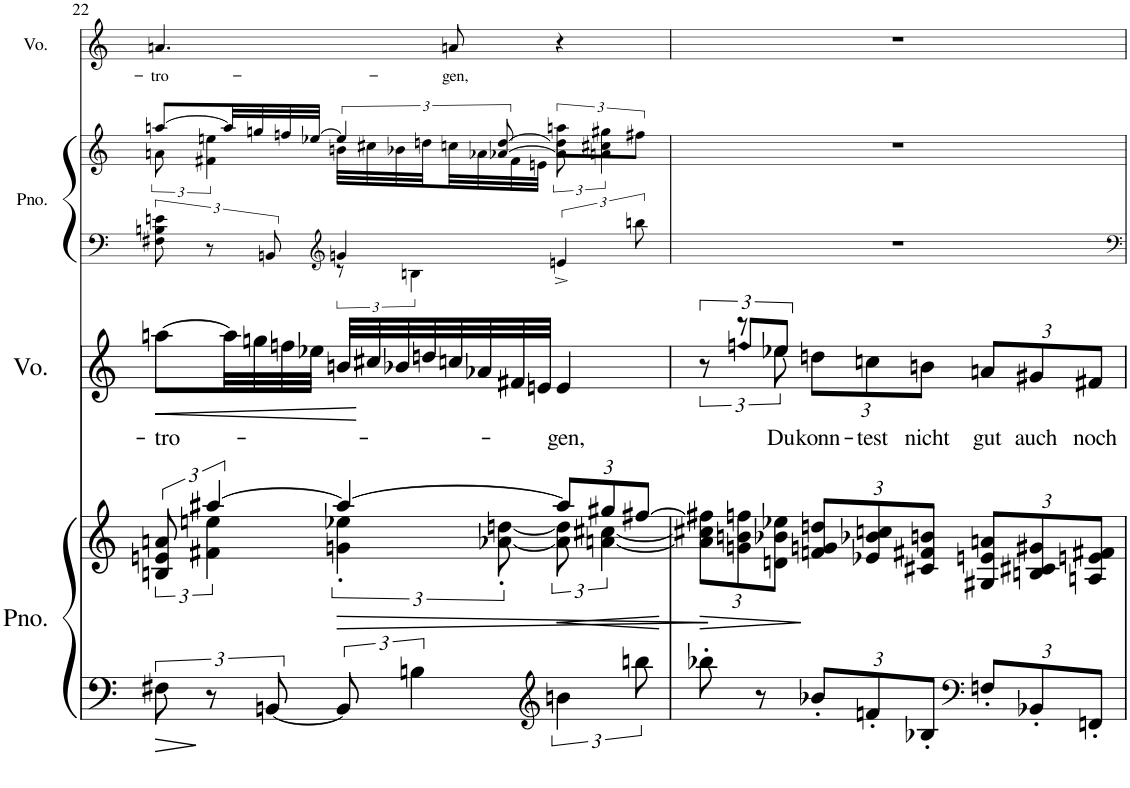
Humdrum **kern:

**kern	**kern	**dynam	**kern	**text	**dynam	**kern	**kern	**kern	**text
*part4	*part4	*part4	*part3	*part3	*part3	*part2	*part2	*part1	*part1
*staff6	*staff5	*staff5/6	*staff4	*staff4	*staff4	*staff3	*staff2	*staff1	*staff1
*I"Piano	*	*	*I"Voz	*	*	*I"Piano	*	*I"Voz	*
*I'Pno.	*	*	*I'Vo.	*	*	*I'Pno.	*	*I'Vo.	*
!!LO:PB:g=z
*clefF4	*clefG2	*	*clefG2	*	*	*clefF4	*clefG2	*clefG2	*
*k[]	*k[]	*	*k[]	*	*	*k[]	*k[]	*k[]	*
*M3/4	*M3/4	*	*M3/4	*	*	*M3/4	*M3/4	*M3/4	*
=22	=22	=22	=22	=22	=22	=22	=22	=22	=22
!	!	!LO:HP:b=2	!	!LO:LY:b	!LO:HP:b	!	!	!	!LO:LY:b
*	*^	*	*	*	*	*^	*^	*	*
12F#X\	12Bn/ 12en/ 12an/	12ryy	>	[8aan\L	-tro-	<	12F#X\ 12Bn\ 12en\	4ryy	[8aan/L	12an\	4.an/	-tro-
12r	[6aa#X/	6f#X\ 6een\	[	.	.	.	12r	.	.	6f#X\ 6een\	.	.
.	.	.	.	32aa\LL]	.	.	.	.	32aa/LL]	.	.	.
.	.	.	.	32ggn\	.	.	.	.	32ggn/	.	.	.
[12BBn/	.	.	.	.	.	.	12BBn/	.	.	.	.	.
.	.	.	.	32ffn\	.	.	.	.	32ffn/	.	.	.
.	.	.	.	32ee-X\JJJ	.	.	.	.	[32ee-X/JJJ	.	.	.
*	*	*	*	*	*	*	*clefG2	*	*	*	*	*
!	!	!	!LO:HP:b	!	!	!	!	!	!	!	!	!
12BB/]	4aa#/_	6gn\' 6ee-X\'	>	32bn/LLL	.	.	4gn/	12r	6ee-/]	32bn\LLL	.	.
.	.	.	.	32c#X/	.	[	.	.	.	32c#X\	.	.
.	.	.	.	32b-X/	.	.	.	.	.	32b-X\	.	.
6Bn\	.	.	.	.	.	.	.	6Bn\	.	.	.	.
.	.	.	.	32ddn/	.	.	.	.	.	32ddn\	.	.
!	!	!	!	!	!	!	!	!	!	!	!	!LO:LY:b
.	.	.	.	32ccn/	.	.	.	.	.	32ccn\	8an/	-gen,
.	.	.	.	32a-X/	.	.	.	.	.	32a-X\	.	.
.	.	[12a-X\' [12ddn\'	.	.	.	.	.	.	[12a-X/ [12dd/	.	.	.
.	.	.	.	32f#X/	.	.	.	.	.	32f#\	.	.
.	.	.	.	32en/JJJ	.	.	.	.	.	32en\JJJ	.	.
*clefG2	*	*	*	*	*	*	*	*	*	*	*	*
*	*Xbrackettup	*	*	*	*	*	*	*	*	*	*	*
!	!	!	!LO:HP:b	!	!	!	!	!	!	!	!	!
*	*	*brackettup	*	*	*	*	*	*	*	*	*	*
!	!	!	!	!	!LO:LY:b	!	!	!	!	!	!	!
6bn\	12aa#/L]	12a-\] 12dd\]	<	4e/	-gen,	.	6en^/	4ryy	12a-\] 12dd\]	12aan\L	4r	.
.	12gg#X/	[6an\ [6c#X\	.	.	.	.	.	.	6an\ 6c#X\	12gg#X\	.	.
12bbn\	[12ff#X/J	.	.	.	.	.	12bbn\	.	.	12ff#X\J	.	.
*	*	*	*	*	*	*	*v	*v	*	*	*	*
*	*v	*v	*	*	*	*	*	*v	*v	*	*
.	.	]	.	.	.	.	.	.	.
=23	=23	=23	=23	=23	=23	=23	=23	=23	=23
*	*Xbrackettup	*	*	*	*	*	*	*	*
*	*	*	*^	*	*	*	*	*	*
8bb-X'\	12a\] 12c#X\] 12ff#X\]L	.	12r	12ryy	.	.	2.r	2.r	2.r	.
.	12gn\ 12bn\ 12ffn\	.	12r	12ffn/L	.	.	.	.	.	.
8r	.	.	.	.	.	.	.	.	.	.
!	!	!	!	!	!LO:LY:b	!	!	!	!	!
.	12dn\ 12b-X\ 12ee-X\J	.	12ee-X\	12ee-/J	Du	.	.	.	.	.
*Xbrackettup	*	*	*Xbrackettup	*	*	*	*	*	*	*
!	!	!	!	!	!LO:LY:b	!	!	!	!	!
12b-X'/L	12fn/ 12gn/ 12ddn/L	]	12ddn\L	2ryy	konn-	.	.	.	.	.
!	!	!	!	!	!LO:LY:b	!	!	!	!	!
12fn'/	12e-X/ 12b-X/ 12ccn/	.	12ccn\	.	-test	.	.	.	.	.
!	!	!	!	!	!LO:LY:b	!	!	!	!	!
12B-X'/J	12C#X/ 12f#X/ 12bn/J	.	12bn\J	.	nicht	.	.	.	.	.
*clefF4	*	*	*	*	*	*	*	*	*	*
!	!	!	!	!	!LO:LY:b	!	!	!	!	!
12Fn'/L	12G#X/ 12en/ 12an/L	.	12an/L	.	gut	.	.	.	.	.
!	!	!	!	!	!LO:LY:b	!	!	!	!	!
12BB-X'/	12Bn/ 12C#X/ 12g#X/	.	12g#X/	.	auch	.	.	.	.	.
!	!	!	!	!	!LO:LY:b	!	!	!	!	!
12FFn'/J	12An/ 12en/ 12f#X/J	.	12f#X/J	.	noch	.	.	.	.	.
*	*	*	*v	*v	*	*	*	*	*	*
=	=	=	=	=	=	=	=	=	=
*-	*-	*-	*-	*-	*-	*-	*-	*-	*-
